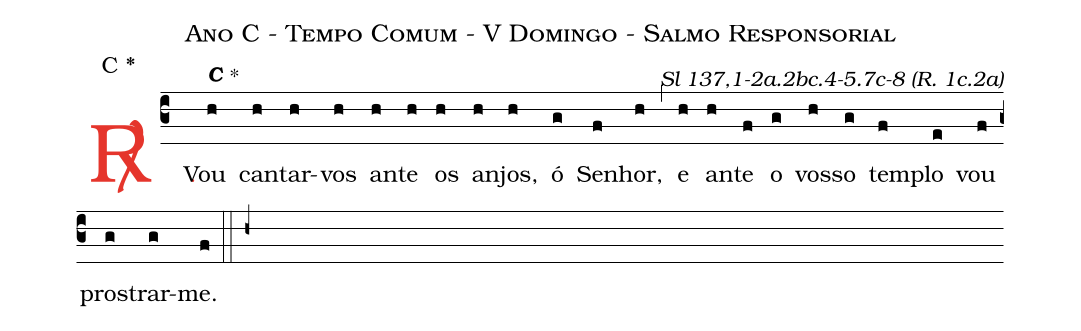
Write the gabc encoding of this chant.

name: Ano C - Tempo Comum - V Domingo - Salmo Responsorial;
mode: C *;
commentary: Sl 137,1-2a.2bc.4-5.7c-8 (R. 1c.2a);
%%
(c3)

<c><sp>R/</sp>.</c>() Vou<alt>\textbf{C \protect\GreStar}</alt>(h) can(h)tar-(h)vos(h) an(h)te(h) os(h) an(h)jos,(h) ó(g) Se(f)nhor,(h) (,) e(h) an(h)te(f) o(g) vos(h)so(g) tem(f)plo(e) vou(f) pros(g)trar-(g)me.(f)

(::)

(h+)
